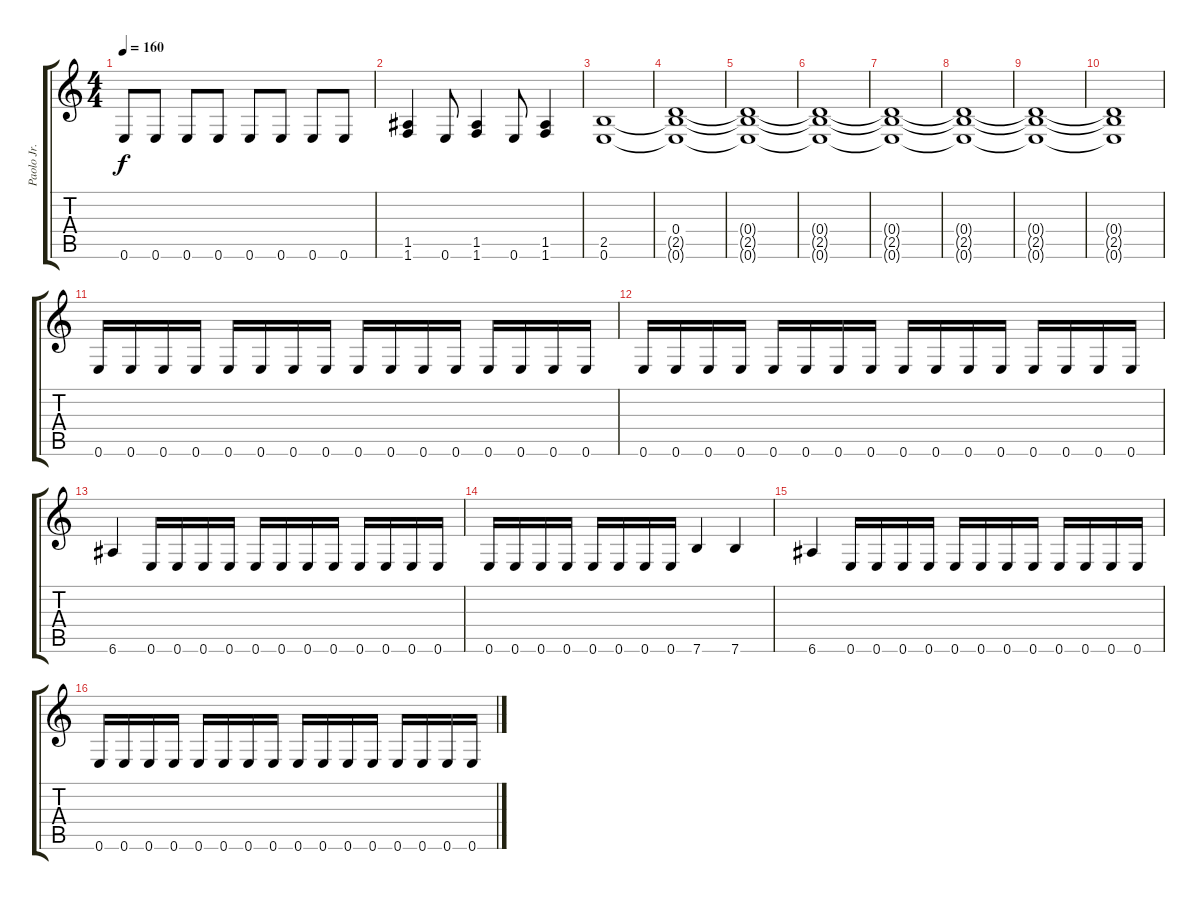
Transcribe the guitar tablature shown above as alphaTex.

\track ("Paolo Jr." "Paolo Jr.") {instrument electricbasspick}
\staff {score tabs}
\tuning (E4 B3 G3 D3 A2 E2) {hide}
\ts (4 4)
\tempo 160
\clef g2
\ks c
0.6.8{dy f} 0.6.8 0.6.8 0.6.8 0.6.8 0.6.8 0.6.8 0.6.8 |
(1.5 1.6).4 0.6.8 (1.5 1.6).4 0.6.8 (1.5 1.6).4 |
(2.5 0.6).1 |
(0.4 2.5{t} 0.6{t}).1 |
(0.4{t} 2.5{t} 0.6{t}).1 |
(0.4{t} 2.5{t} 0.6{t}).1 |
(0.4{t} 2.5{t} 0.6{t}).1 |
(0.4{t} 2.5{t} 0.6{t}).1 |
(0.4{t} 2.5{t} 0.6{t}).1 |
(0.4{t} 2.5{t} 0.6{t}).1 |
0.6.16 0.6.16 0.6.16 0.6.16 0.6.16 0.6.16 0.6.16 0.6.16 0.6.16 0.6.16 0.6.16 0.6.16 0.6.16 0.6.16 0.6.16 0.6.16 |
0.6.16 0.6.16 0.6.16 0.6.16 0.6.16 0.6.16 0.6.16 0.6.16 0.6.16 0.6.16 0.6.16 0.6.16 0.6.16 0.6.16 0.6.16 0.6.16 |
6.6.4 0.6.16 0.6.16 0.6.16 0.6.16 0.6.16 0.6.16 0.6.16 0.6.16 0.6.16 0.6.16 0.6.16 0.6.16 |
0.6.16 0.6.16 0.6.16 0.6.16 0.6.16 0.6.16 0.6.16 0.6.16 7.6.4 7.6.4 |
6.6.4 0.6.16 0.6.16 0.6.16 0.6.16 0.6.16 0.6.16 0.6.16 0.6.16 0.6.16 0.6.16 0.6.16 0.6.16 |
0.6.16 0.6.16 0.6.16 0.6.16 0.6.16 0.6.16 0.6.16 0.6.16 0.6.16 0.6.16 0.6.16 0.6.16 0.6.16 0.6.16 0.6.16 0.6.16
